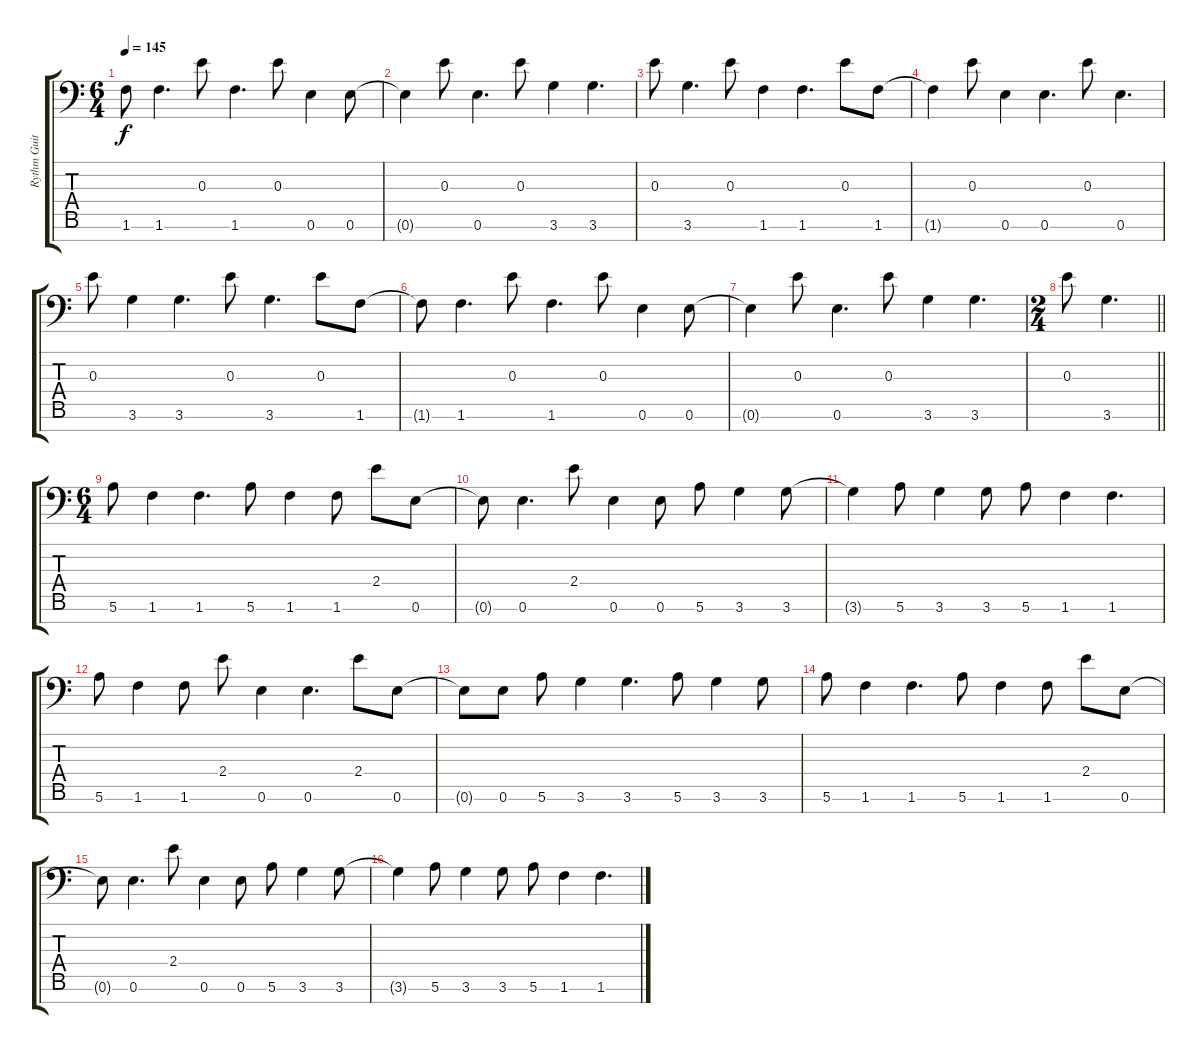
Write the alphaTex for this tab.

\track ("Rythm Guitar #1" "Rythm Guit") {instrument distortionguitar}
\staff {score tabs}
\tuning (D4 A3 E3 D3 A2 E2 A1) {hide}
\ts (6 4)
\tempo 145
\clef f4
\ks c
1.6{t}.8{dy f} 1.6.4{d} 0.3.8 1.6.4{d} 0.3.8 0.6.4 0.6.8 |
0.6{t}.4 0.3.8 0.6.4{d} 0.3.8 3.6.4 3.6.4{d} |
0.3.8 3.6.4{d} 0.3.8 1.6.4 1.6.4{d} 0.3.8 1.6.8 |
1.6{t}.4 0.3.8 0.6.4 0.6.4{d} 0.3.8 0.6.4{d} |
0.3.8 3.6.4 3.6.4{d} 0.3.8 3.6.4{d} 0.3.8 1.6.8 |
1.6{t}.8 1.6.4{d} 0.3.8 1.6.4{d} 0.3.8 0.6.4 0.6.8 |
0.6{t}.4 0.3.8 0.6.4{d} 0.3.8 3.6.4 3.6.4{d} |
\ts (2 4)
\barLineRight lightlight
0.3.8 3.6.4{d} |
\ts (6 4)
\section ("" "")
5.6.8{volume 13 instrument distortionguitar} 1.6.4 1.6.4{d} 5.6.8 1.6.4 1.6.8 2.4.8 0.6.8 |
0.6{t}.8 0.6.4{d} 2.4.8 0.6.4 0.6.8 5.6.8 3.6.4 3.6.8 |
3.6{t}.4 5.6.8 3.6.4 3.6.8 5.6.8 1.6.4 1.6.4{d} |
5.6.8 1.6.4 1.6.8 2.4.8 0.6.4 0.6.4{d} 2.4.8 0.6.8 |
0.6{t}.8 0.6.8 5.6.8 3.6.4 3.6.4{d} 5.6.8 3.6.4 3.6.8 |
5.6.8 1.6.4 1.6.4{d} 5.6.8 1.6.4 1.6.8 2.4.8 0.6.8 |
0.6{t}.8 0.6.4{d} 2.4.8 0.6.4 0.6.8 5.6.8 3.6.4 3.6.8 |
3.6{t}.4 5.6.8 3.6.4 3.6.8 5.6.8 1.6.4 1.6.4{d}
